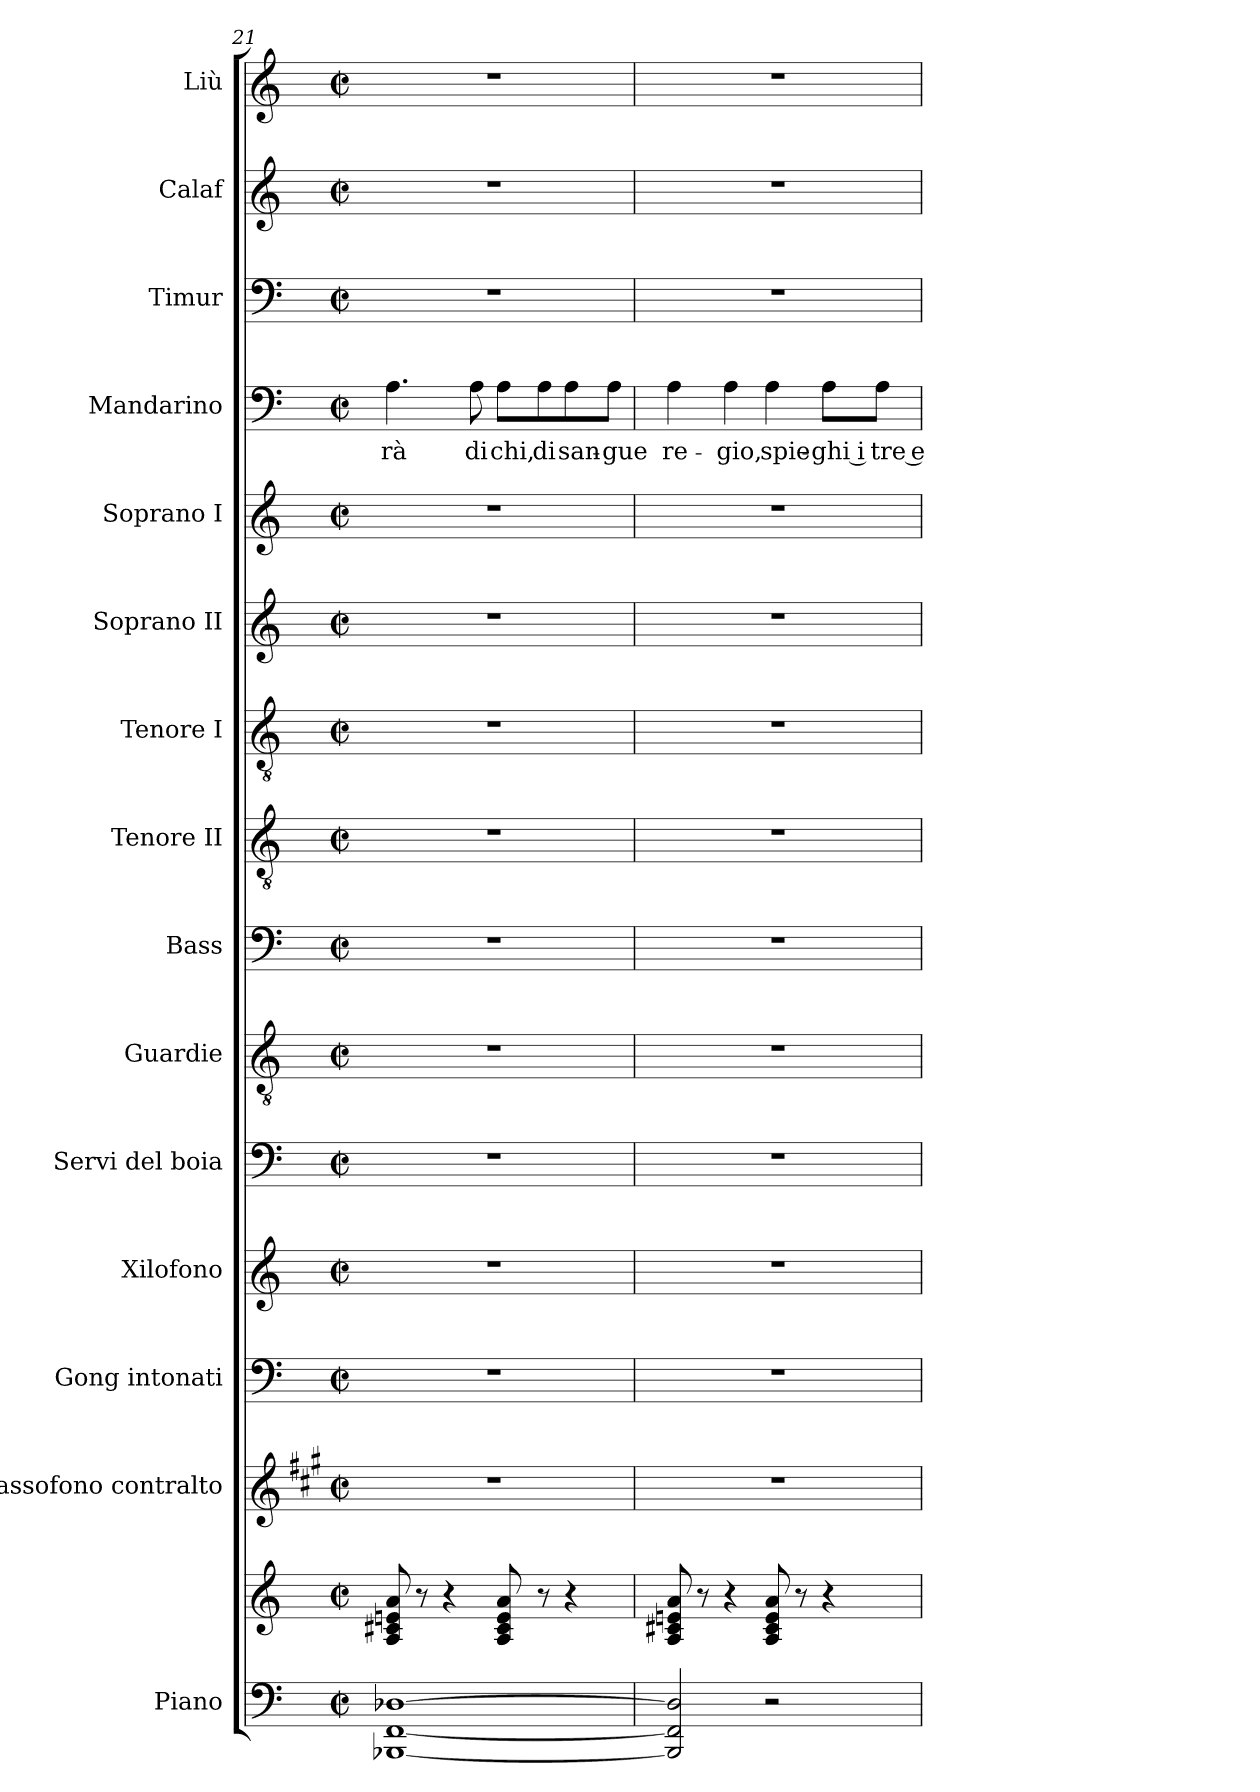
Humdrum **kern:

**kern	**kern	**kern	**kern	**kern	**kern	**kern	**kern	**kern	**kern	**kern	**kern	**kern	**text	**kern	**kern	**kern
*part15	*part15	*part14	*part13	*part12	*part11	*part10	*part9	*part8	*part7	*part6	*part5	*part4	*part4	*part3	*part2	*part1
*staff16	*staff15	*staff14	*staff13	*staff12	*staff11	*staff10	*staff9	*staff8	*staff7	*staff6	*staff5	*staff4	*staff4	*staff3	*staff2	*staff1
*I"Piano	*	*I"Sassofono contralto	*I"Gong intonati	*I"Xilofono	*I"Servi del boia	*I"Guardie	*I"Bass	*I"Tenore II	*I"Tenore I	*I"Soprano II	*I"Soprano I	*I"Mandarino	*	*I"Timur	*I"Calaf	*I"Liù
*I'Pno.	*	*	*I'Gong int.	*I'Xil.	*I'Ser.B.	*I'G.	*I'B.	*I'T. II	*I'T. I	*I'S. II	*I'S. I	*I'M.	*	*I'T.	*I'C.	*I'L.
*clefF4	*clefG2	*clefG2	*clefF4	*clefG2	*clefF4	*clefGv2	*clefF4	*clefGv2	*clefGv2	*clefG2	*clefG2	*clefF4	*	*clefF4	*clefG2	*clefG2
*	*	*ITrd5c9	*	*ITrd-7c-12	*	*	*	*	*	*	*	*	*	*	*	*
*k[]	*k[]	*k[]	*k[]	*k[]	*k[]	*k[]	*k[]	*k[]	*k[]	*k[]	*k[]	*k[]	*	*k[]	*k[]	*k[]
*M2/2	*M2/2	*M2/2	*M2/2	*M2/2	*M2/2	*M2/2	*M2/2	*M2/2	*M2/2	*M2/2	*M2/2	*M2/2	*	*M2/2	*M2/2	*M2/2
*met(c|)	*met(c|)	*met(c|)	*met(c|)	*met(c|)	*met(c|)	*met(c|)	*met(c|)	*met(c|)	*met(c|)	*met(c|)	*met(c|)	*met(c|)	*	*met(c|)	*met(c|)	*met(c|)
=21	=21	=21	=21	=21	=21	=21	=21	=21	=21	=21	=21	=21	=21	=21	=21	=21
!	!	!	!	!	!	!	!	!	!	!	!	!	!LO:LY:b	!	!	!
[1BBB-X [1FF [1D-X	8A/ 8c#X/ 8en/ 8a/	1r	1r	1r	1r	1r	1r	1r	1r	1r	1r	4.A\	-rà	1r	1r	1r
.	8r	.	.	.	.	.	.	.	.	.	.	.	.	.	.	.
.	4r	.	.	.	.	.	.	.	.	.	.	.	.	.	.	.
!	!	!	!	!	!	!	!	!	!	!	!	!	!LO:LY:b	!	!	!
.	.	.	.	.	.	.	.	.	.	.	.	8A\	di	.	.	.
!	!	!	!	!	!	!	!	!	!	!	!	!	!LO:LY:b	!	!	!
.	8A/ 8c#/ 8e/ 8a/	.	.	.	.	.	.	.	.	.	.	8A\L	chi,	.	.	.
!	!	!	!	!	!	!	!	!	!	!	!	!	!LO:LY:b	!	!	!
.	8r	.	.	.	.	.	.	.	.	.	.	8A\	di	.	.	.
!	!	!	!	!	!	!	!	!	!	!	!	!	!LO:LY:b	!	!	!
.	4r	.	.	.	.	.	.	.	.	.	.	8A\	san-	.	.	.
!	!	!	!	!	!	!	!	!	!	!	!	!	!LO:LY:b	!	!	!
.	.	.	.	.	.	.	.	.	.	.	.	8A\J	-gue	.	.	.
!!LO:PB:g=z
=22	=22	=22	=22	=22	=22	=22	=22	=22	=22	=22	=22	=22	=22	=22	=22	=22
!	!	!	!	!	!	!	!	!	!	!	!	!	!LO:LY:b	!	!	!
2BBB-/] 2FF/] 2D-/]	8A/ 8c#X/ 8en/ 8a/	1r	1r	1r	1r	1r	1r	1r	1r	1r	1r	4A\	re-	1r	1r	1r
.	8r	.	.	.	.	.	.	.	.	.	.	.	.	.	.	.
!	!	!	!	!	!	!	!	!	!	!	!	!	!LO:LY:b	!	!	!
.	4r	.	.	.	.	.	.	.	.	.	.	4A\	-gio,	.	.	.
!	!	!	!	!	!	!	!	!	!	!	!	!	!LO:LY:b	!	!	!
2r	8A/ 8c#/ 8e/ 8a/	.	.	.	.	.	.	.	.	.	.	4A\	spie-	.	.	.
.	8r	.	.	.	.	.	.	.	.	.	.	.	.	.	.	.
!	!	!	!	!	!	!	!	!	!	!	!	!	!LO:LY:b	!	!	!
.	4r	.	.	.	.	.	.	.	.	.	.	8A\L	-ghi i	.	.	.
!	!	!	!	!	!	!	!	!	!	!	!	!	!LO:LY:b	!	!	!
.	.	.	.	.	.	.	.	.	.	.	.	8A\J	tre e	.	.	.
=	=	=	=	=	=	=	=	=	=	=	=	=	=	=	=	=
*-	*-	*-	*-	*-	*-	*-	*-	*-	*-	*-	*-	*-	*-	*-	*-	*-
